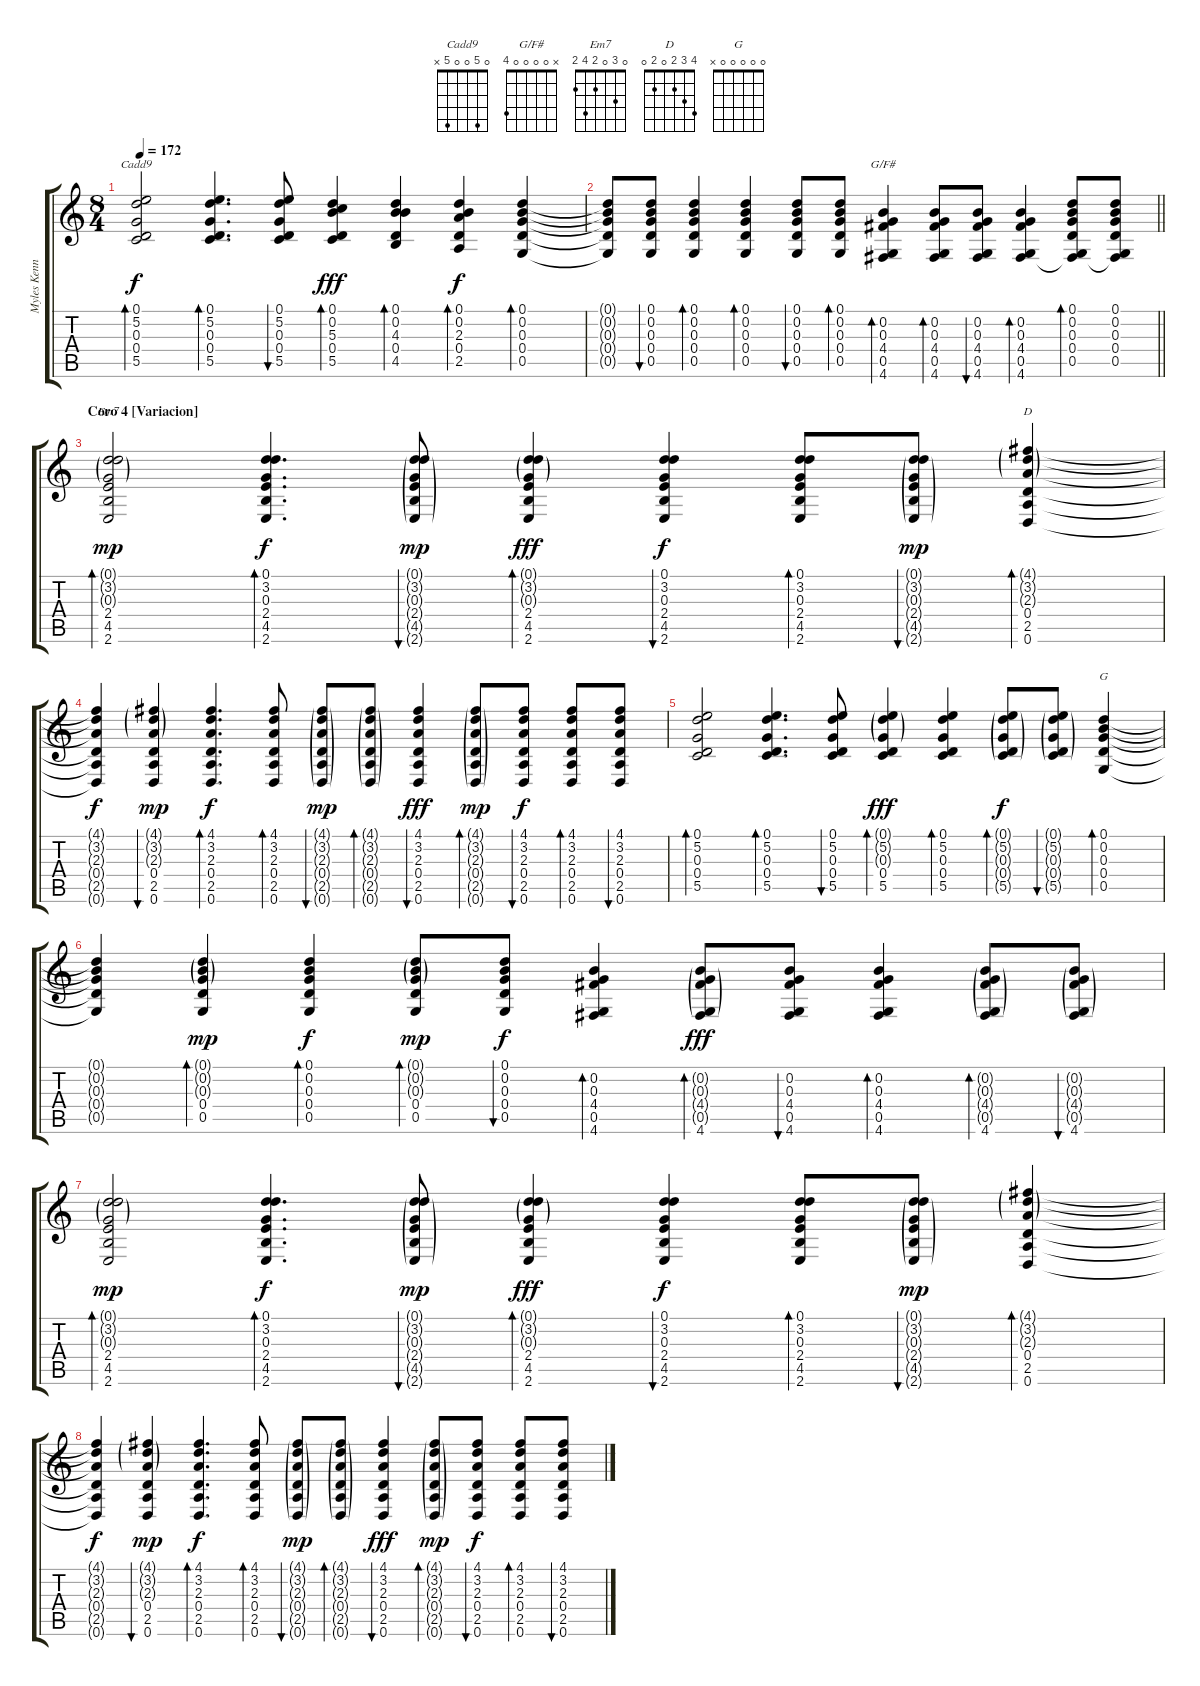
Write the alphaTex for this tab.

\track ("Myles Kennedy [Acoustic Guitar II]" "Myles Kenn") {instrument acousticguitarsteel}
\staff {score tabs}
\tuning (D4 B3 G3 D3 G2 D2) {hide}
\chord ("Cadd9" 0 5 0 0 5 x)
\chord ("G/F#" x 0 0 0 0 4)
\chord ("Em7" 0 3 0 2 4 2)
\chord ("D" 4 3 2 0 2 0)
\chord ("G" 0 0 0 0 0 x)
\ts (8 4)
\tempo 172
\clef g2
\ks c
(0.1 5.2 0.3 0.4 5.5).2{bd 30 ch "Cadd9" dy f} (0.1 5.2 0.3 0.4 5.5).4{d bd 30} (0.1 5.2 0.3 0.4 5.5).8{bu 30} (0.1 0.2 5.3 0.4 5.5).4{bd 30 dy fff} (0.1 0.2 4.3 0.4 4.5).4{bd 30} (0.1 0.2 2.3 0.4 2.5).4{bd 60 dy f} (0.1 0.2 0.3 0.4 0.5).4{bd 60} |
\barLineRight lightlight
(0.1{t} 0.2{t} 0.3{t} 0.4{t} 0.5{t}).8 (0.1 0.2 0.3 0.4 0.5).8{bu 30} (0.1 0.2 0.3 0.4 0.5).4{bd 30} (0.1 0.2 0.3 0.4 0.5).4{bd 30} (0.1 0.2 0.3 0.4 0.5).8{bu 30} (0.1 0.2 0.3 0.4 0.5).8{bd 30} (0.2 0.3 4.4 0.5 4.6).4{bd 60 ch "G/F#"} (0.2 0.3 4.4 0.5 4.6).8{bd 60} (0.2 0.3 4.4 0.5 4.6).8{bu 60} (0.2 0.3 4.4 0.5 4.6).4{bd 60} (0.1 0.2 0.3 0.4 0.5 4.6{t}).8{bd 30} (0.1 0.2 0.3 0.4 0.5 4.6{t}).8 |
\section ("" "Coro 4 [Variacion]")
(0.1{g} 3.2{g} 0.3{g} 2.4 4.5 2.6).2{bd 60 ch "Em7" dy mp} (0.1 3.2 0.3 2.4 4.5 2.6).4{d bd 60 dy f} (0.1{g} 3.2{g} 0.3{g} 2.4{g} 4.5{g} 2.6{g}).8{bu 30 dy mp} (0.1{g} 3.2{g} 0.3{g} 2.4 4.5 2.6).4{bd 30 dy fff} (0.1 3.2 0.3 2.4 4.5 2.6).4{bu 30 dy f} (0.1 3.2 0.3 2.4 4.5 2.6).8{bd 30} (0.1{g} 3.2{g} 0.3{g} 2.4{g} 4.5{g} 2.6{g}).8{bu 30 dy mp} (4.1{g} 3.2{g} 2.3{g} 0.4 2.5 0.6).4{bd 30 ch "D"} |
(4.1{t} 3.2{t} 2.3{t} 0.4{t} 2.5{t} 0.6{t}).4{dy f} (4.1{g} 3.2{g} 2.3{g} 0.4 2.5 0.6).4{bu 30 dy mp} (4.1 3.2 2.3 0.4 2.5 0.6).4{d bd 30 dy f} (4.1 3.2 2.3 0.4 2.5 0.6).8{bd 30} (4.1{g} 3.2{g} 2.3{g} 0.4{g} 2.5{g} 0.6{g}).8{bu 30 dy mp} (4.1{g} 3.2{g} 2.3{g} 0.4{g} 2.5{g} 0.6{g}).8{bd 30} (4.1 3.2 2.3 0.4 2.5 0.6).4{bu 30 dy fff} (4.1{g} 3.2{g} 2.3{g} 0.4{g} 2.5{g} 0.6{g}).8{bd 30 dy mp} (4.1 3.2 2.3 0.4 2.5 0.6).8{bu 30 dy f} (4.1 3.2 2.3 0.4 2.5 0.6).8{bd 30} (4.1 3.2 2.3 0.4 2.5 0.6).8{bu 30} |
(0.1 5.2 0.3 0.4 5.5).2{bd 30} (0.1 5.2 0.3 0.4 5.5).4{d bd 30} (0.1 5.2 0.3 0.4 5.5).8{bu 30} (0.1{g} 5.2{g} 0.3{g} 0.4 5.5).4{bd 30 dy fff} (0.1 5.2 0.3 0.4 5.5).4{bd 30} (0.1{g} 5.2{g} 0.3{g} 0.4{g} 5.5{g}).8{bd 60 dy f} (0.1{g} 5.2{g} 0.3{g} 0.4{g} 5.5{g}).8{bu 60} (0.1 0.2 0.3 0.4 0.5).4{bd 60 ch "G"} |
(0.1{t} 0.2{t} 0.3{t} 0.4{t} 0.5{t}).4 (0.1{g} 0.2{g} 0.3{g} 0.4 0.5).4{bd 30 dy mp} (0.1 0.2 0.3 0.4 0.5).4{bd 30 dy f} (0.1{g} 0.2{g} 0.3{g} 0.4 0.5).8{bd 30 dy mp} (0.1 0.2 0.3 0.4 0.5).8{bu 30 dy f} (0.2 0.3 4.4 0.5 4.6).4{bd 30} (0.2{g} 0.3{g} 4.4{g} 0.5{g} 4.6).8{bd 30 dy fff} (0.2 0.3 4.4 0.5 4.6).8{bu 30} (0.2 0.3 4.4 0.5 4.6).4{bd 30} (0.2{g} 0.3{g} 4.4{g} 0.5{g} 4.6).8{bd 30} (0.2{g} 0.3{g} 4.4{g} 0.5{g} 4.6).8{bu 30} |
(0.1{g} 3.2{g} 0.3{g} 2.4 4.5 2.6).2{bd 60 dy mp} (0.1 3.2 0.3 2.4 4.5 2.6).4{d bd 60 dy f} (0.1{g} 3.2{g} 0.3{g} 2.4{g} 4.5{g} 2.6{g}).8{bu 30 dy mp} (0.1{g} 3.2{g} 0.3{g} 2.4 4.5 2.6).4{bd 30 dy fff} (0.1 3.2 0.3 2.4 4.5 2.6).4{bu 30 dy f} (0.1 3.2 0.3 2.4 4.5 2.6).8{bd 30} (0.1{g} 3.2{g} 0.3{g} 2.4{g} 4.5{g} 2.6{g}).8{bu 30 dy mp} (4.1{g} 3.2{g} 2.3{g} 0.4 2.5 0.6).4{bd 30} |
(4.1{t} 3.2{t} 2.3{t} 0.4{t} 2.5{t} 0.6{t}).4{dy f} (4.1{g} 3.2{g} 2.3{g} 0.4 2.5 0.6).4{bu 30 dy mp} (4.1 3.2 2.3 0.4 2.5 0.6).4{d bd 30 dy f} (4.1 3.2 2.3 0.4 2.5 0.6).8{bd 30} (4.1{g} 3.2{g} 2.3{g} 0.4{g} 2.5{g} 0.6{g}).8{bu 30 dy mp} (4.1{g} 3.2{g} 2.3{g} 0.4{g} 2.5{g} 0.6{g}).8{bd 30} (4.1 3.2 2.3 0.4 2.5 0.6).4{bu 30 dy fff} (4.1{g} 3.2{g} 2.3{g} 0.4{g} 2.5{g} 0.6{g}).8{bd 30 dy mp} (4.1 3.2 2.3 0.4 2.5 0.6).8{bu 30 dy f} (4.1 3.2 2.3 0.4 2.5 0.6).8{bd 30} (4.1 3.2 2.3 0.4 2.5 0.6).8{bu 30}
